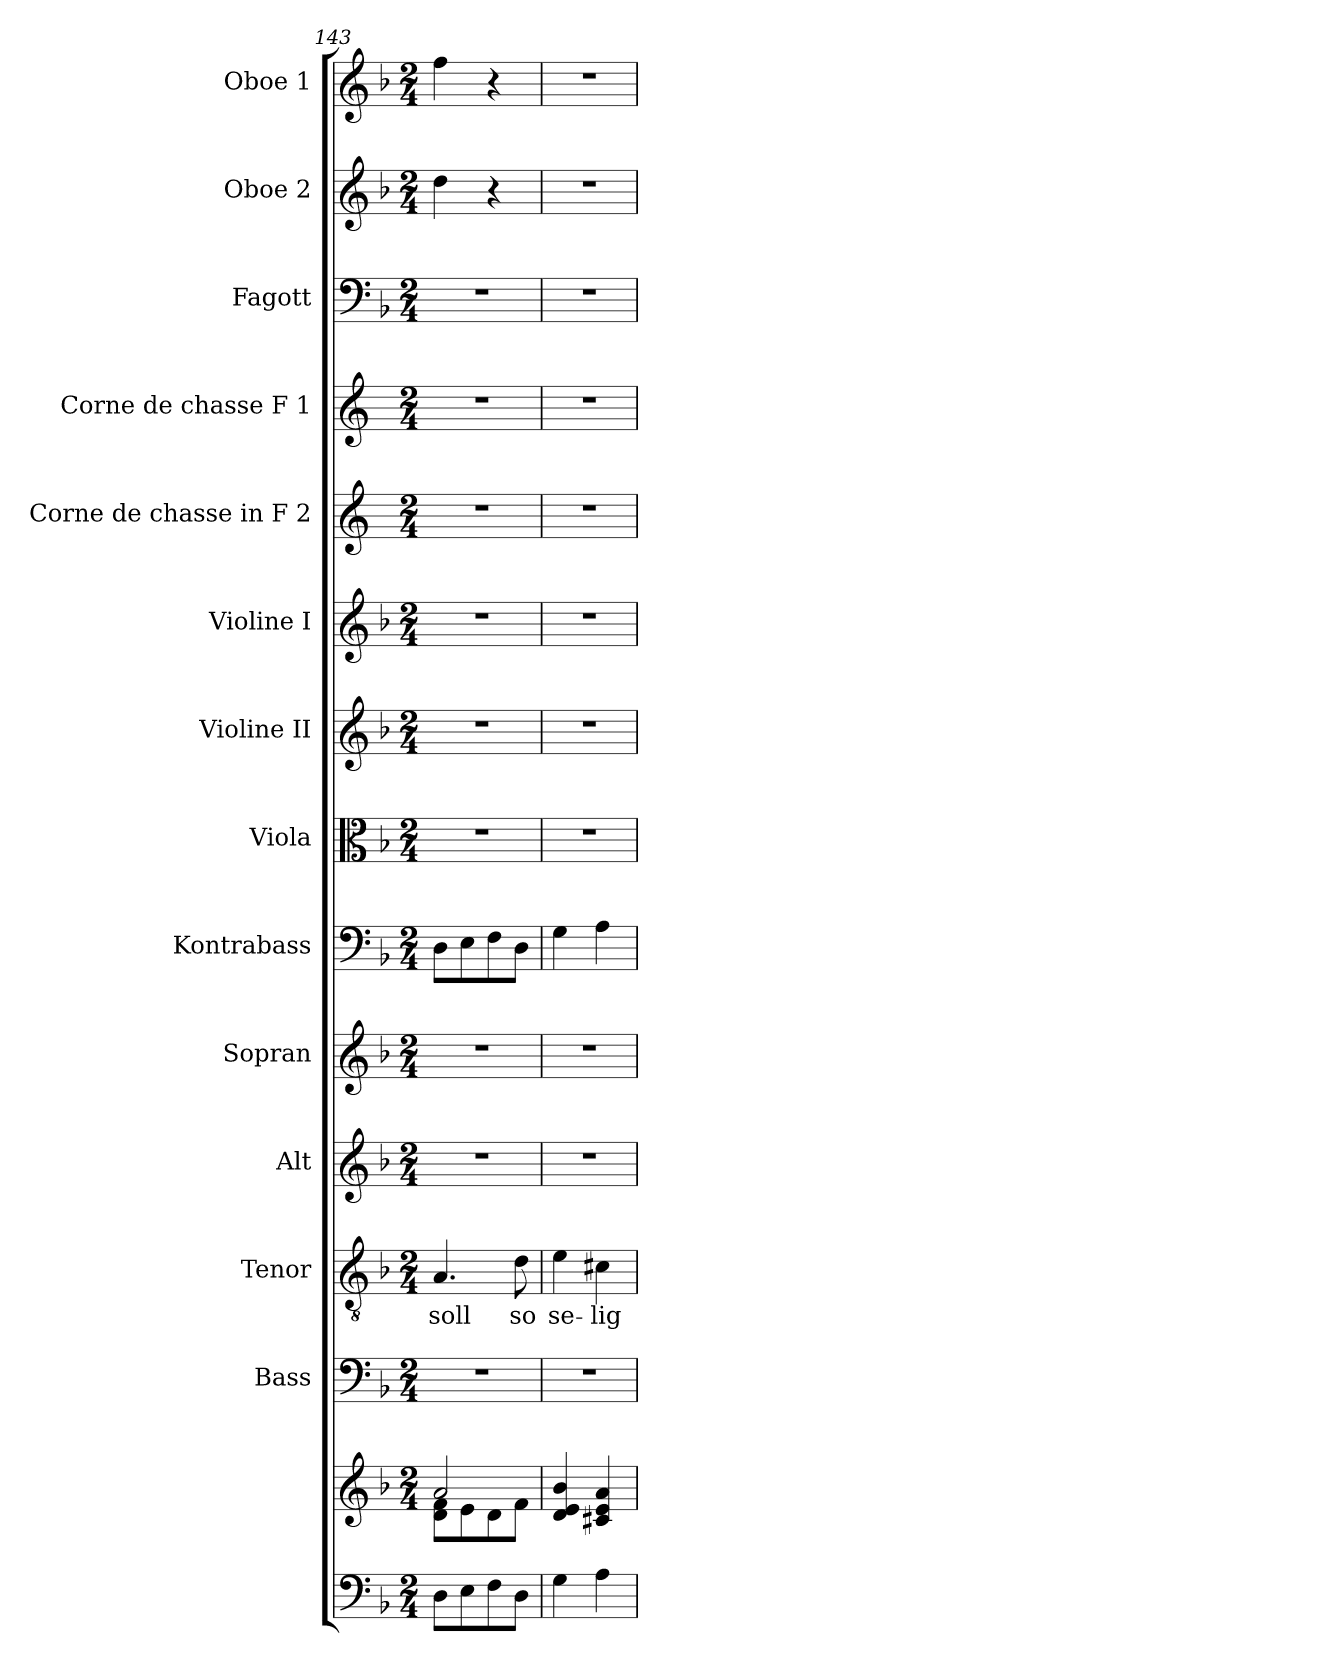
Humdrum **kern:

**kern	**kern	**kern	**kern	**text	**kern	**kern	**kern	**kern	**kern	**kern	**kern	**kern	**kern	**kern	**kern
*part14	*part14	*part13	*part12	*part12	*part11	*part10	*part9	*part8	*part7	*part6	*part5	*part4	*part3	*part2	*part1
*staff15	*staff14	*staff13	*staff12	*staff12	*staff11	*staff10	*staff9	*staff8	*staff7	*staff6	*staff5	*staff4	*staff3	*staff2	*staff1
*	*	*I"Bass	*I"Tenor	*	*I"Alt	*I"Sopran	*I"Kontrabass	*I"Viola	*I"Violine II	*I"Violine I	*I"Corne de chasse in F 2	*I"Corne de chasse F 1	*I"Fagott	*I"Oboe 2	*I"Oboe 1
*	*	*I'B.	*I'T.	*	*I'A.	*I'S.	*I'Kb.	*I'Vla.	*I'Vl. II	*I'Vl. I	*	*	*I'Fg.	*I'Ob. 2	*I'Ob. 1
*clefF4	*clefG2	*clefF4	*clefGv2	*	*clefG2	*clefG2	*clefF4	*clefC3	*clefG2	*clefG2	*clefG2	*clefG2	*clefF4	*clefG2	*clefG2
*	*	*	*	*	*	*	*ITrd7c12	*	*	*	*ITrd4c7	*ITrd4c7	*	*	*
*k[b-]	*k[b-]	*k[b-]	*k[b-]	*	*k[b-]	*k[b-]	*k[b-]	*k[b-]	*k[b-]	*k[b-]	*k[b-]	*k[b-]	*k[b-]	*k[b-]	*k[b-]
*F:	*F:	*F:	*F:	*	*F:	*F:	*F:	*F:	*F:	*F:	*F:	*F:	*F:	*F:	*F:
*M2/4	*M2/4	*M2/4	*M2/4	*	*M2/4	*M2/4	*M2/4	*M2/4	*M2/4	*M2/4	*M2/4	*M2/4	*M2/4	*M2/4	*M2/4
=143	=143	=143	=143	=143	=143	=143	=143	=143	=143	=143	=143	=143	=143	=143	=143
*	*^	*	*	*	*	*	*	*	*	*	*	*	*	*	*
!	!	!	!	!	!LO:LY:b	!	!	!	!	!	!	!	!	!	!	!
8D\L	2a/	8d\ 8f\L	2r	4.A/	soll	2r	2r	8DD\L	2r	2r	2r	2r	2r	2r	4dd\	4ff\
8E\	.	8e\	.	.	.	.	.	8EE\	.	.	.	.	.	.	.	.
8F\	.	8d\	.	.	.	.	.	8FF\	.	.	.	.	.	.	4r	4r
!	!	!	!	!	!LO:LY:b	!	!	!	!	!	!	!	!	!	!	!
8D\J	.	8f\J	.	8d\	so	.	.	8DD\J	.	.	.	.	.	.	.	.
=144	=144	=144	=144	=144	=144	=144	=144	=144	=144	=144	=144	=144	=144	=144	=144	=144
!	!	!	!	!	!LO:LY:b	!	!	!	!	!	!	!	!	!	!	!
*	*v	*v	*	*	*	*	*	*	*	*	*	*	*	*	*	*
4G\	4d/ 4e/ 4b-/	2r	4e\	se-	2r	2r	4GG\	2r	2r	2r	2r	2r	2r	2r	2r
!	!	!	!	!LO:LY:b	!	!	!	!	!	!	!	!	!	!	!
4A\	4c#X/ 4e/ 4a/	.	4c#X\	-lig	.	.	4AA\	.	.	.	.	.	.	.	.
=	=	=	=	=	=	=	=	=	=	=	=	=	=	=	=
*-	*-	*-	*-	*-	*-	*-	*-	*-	*-	*-	*-	*-	*-	*-	*-
